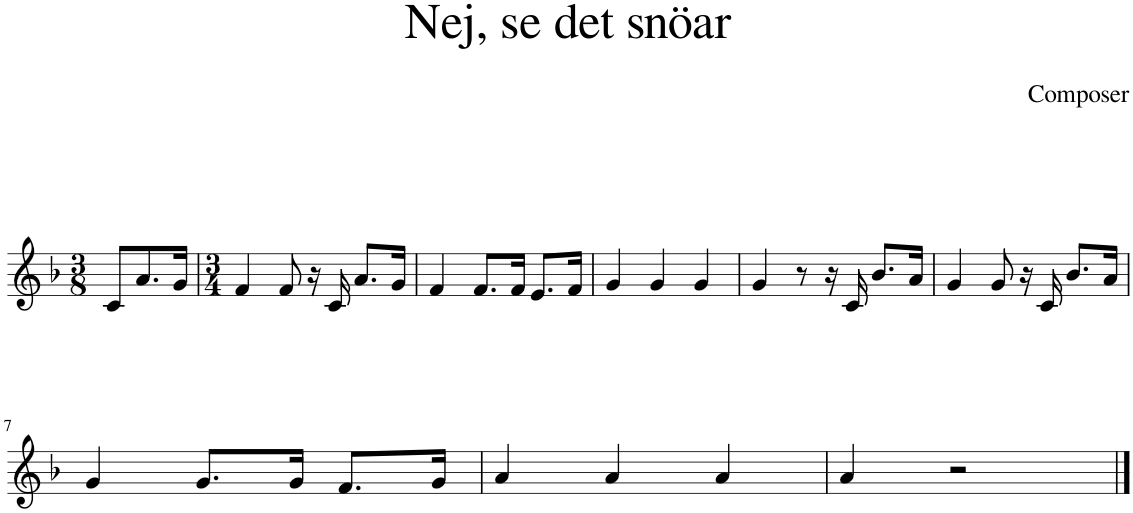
**kern
*part1
*staff1
*I"Piano
*I'Pno.
*clefG2
*k[b-]
*M3/8
=1
8c/L
8.a/
16g/Jk
=2
*M3/4
4f/
8f/
16r
16c/
8.a/L
16g/Jk
=3
4f/
8.f/L
16f/Jk
8.e/L
16f/Jk
=4
4g/
4g/
4g/
=5
4g/
8r
16r
16c/
8.b-/L
16a/Jk
=6
4g/
8g/
16r
16c/
8.b-/L
16a/Jk
!!LO:LB:g=z
=7
4g/
8.g/L
16g/Jk
8.f/L
16g/Jk
=8
4a/
4a/
4a/
=9
4a/
2r
==
*-
